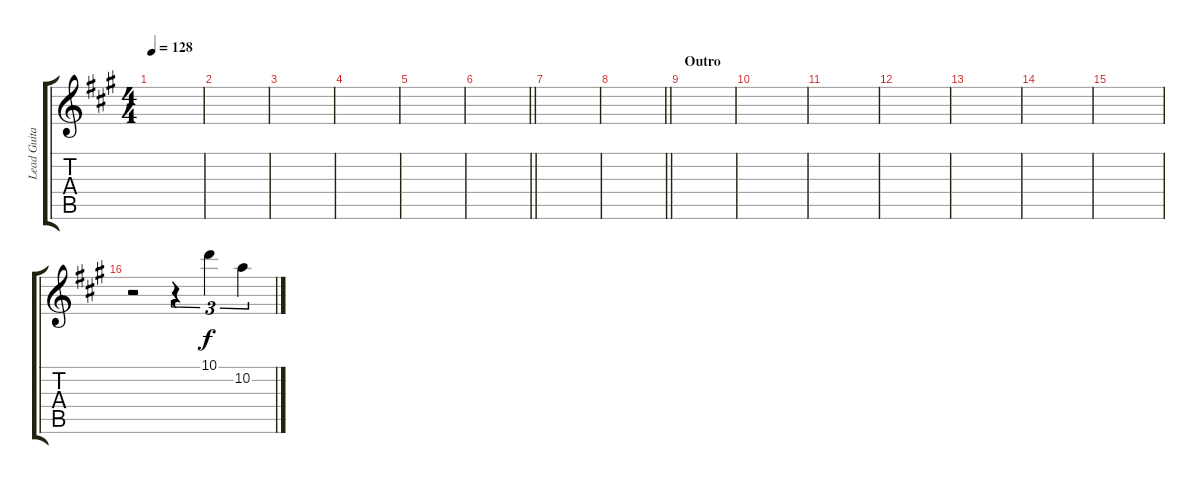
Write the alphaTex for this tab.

\track ("Lead Guitar" "Lead Guita") {instrument overdrivenguitar}
\staff {score tabs}
\tuning (E4 B3 G3 D3 A2 E2) {hide}
\ts (4 4)
\tempo 128
\clef g2
\ks a
|
|
|
|
|
\barLineRight lightlight
|
|
\barLineRight lightlight
|
\section ("" "Outro")
|
|
|
|
|
|
|
r.2 r.4{tu (3 2)} 10.1.4{tu (3 2)} 10.2.4{tu (3 2)}
